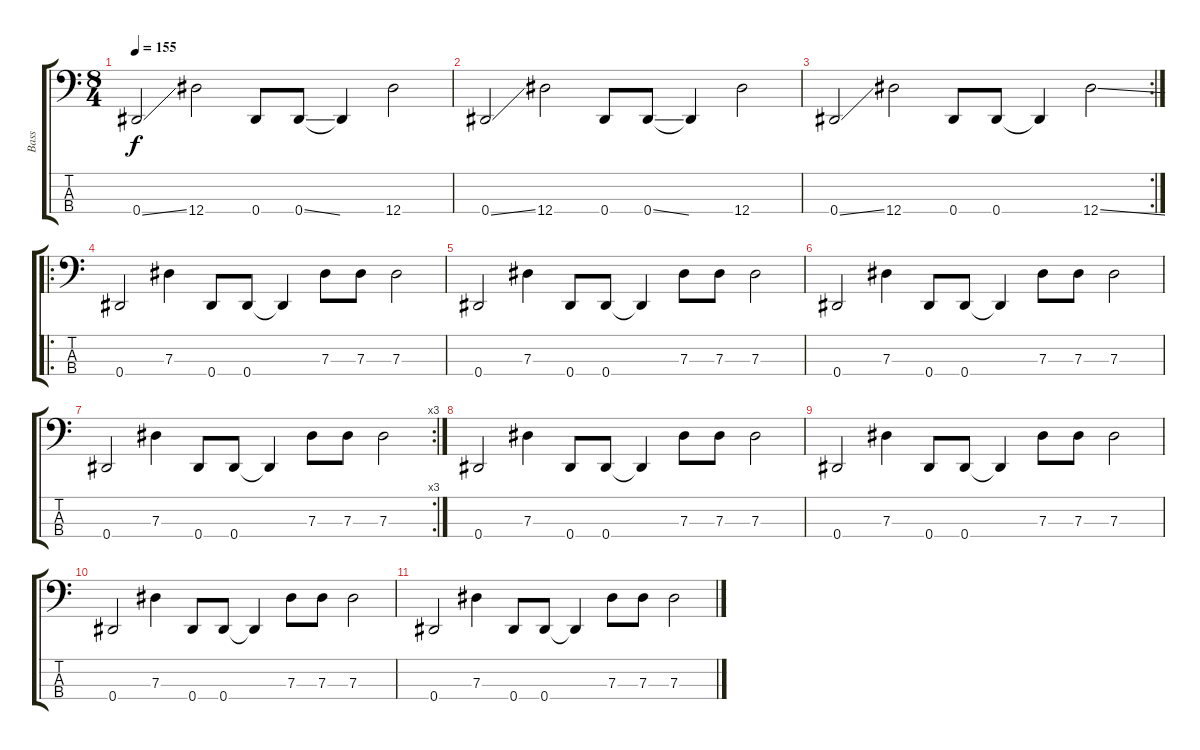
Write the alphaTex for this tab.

\track ("Bass" "Bass") {instrument electricbasspick}
\staff {score tabs}
\tuning (Gb2 Db2 Ab1 Eb1) {hide}
\ts (8 4)
\tempo 155
\clef f4
\ks c
0.4{ss}.2{dy f} 12.4.2 0.4.8 0.4{ss}.8 0.4{t}.4 12.4.2 |
0.4{ss}.2 12.4.2 0.4.8 0.4{ss}.8 0.4{t}.4 12.4.2 |
\rc 2
0.4{ss}.2 12.4.2 0.4.8 0.4.8 0.4{t}.4 12.4{ss}.2 |
\ro
0.4.2 7.3.4 0.4.8 0.4.8 0.4{t}.4 7.3.8 7.3.8 7.3.2 |
0.4.2 7.3.4 0.4.8 0.4.8 0.4{t}.4 7.3.8 7.3.8 7.3.2 |
0.4.2 7.3.4 0.4.8 0.4.8 0.4{t}.4 7.3.8 7.3.8 7.3.2 |
\rc 3
0.4.2 7.3.4 0.4.8 0.4.8 0.4{t}.4 7.3.8 7.3.8 7.3.2 |
0.4.2{volume 10} 7.3.4 0.4.8 0.4.8 0.4{t}.4 7.3.8 7.3.8 7.3.2 |
0.4.2{volume 7} 7.3.4 0.4.8 0.4.8 0.4{t}.4 7.3.8 7.3.8 7.3.2 |
0.4.2{volume 4} 7.3.4 0.4.8 0.4.8 0.4{t}.4 7.3.8 7.3.8 7.3.2 |
0.4.2{volume 0} 7.3.4 0.4.8 0.4.8 0.4{t}.4 7.3.8 7.3.8 7.3.2
